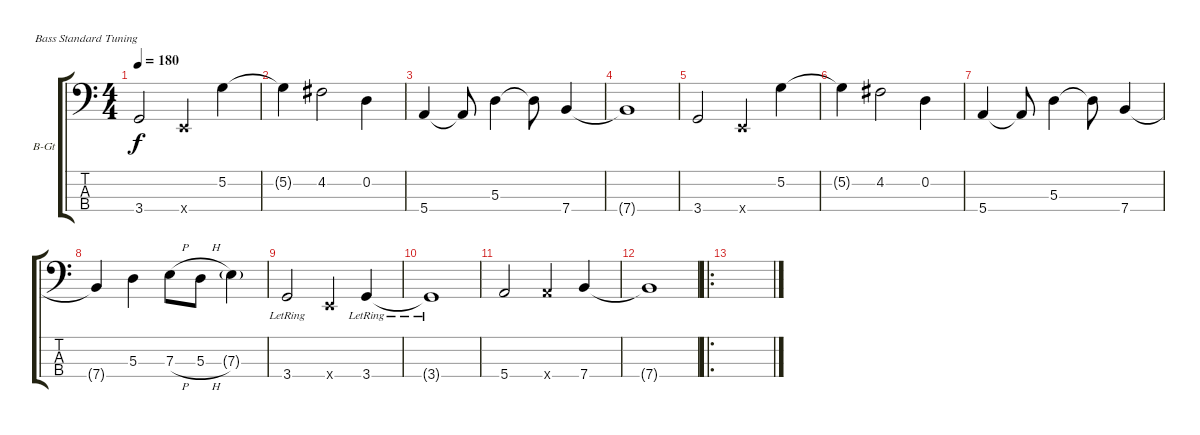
\defaultSystemsLayout 4
\bracketExtendMode groupsimilarinstruments
\firstSystemTrackNameOrientation horizontal
\otherSystemsTrackNameOrientation horizontal
\track ("Bass Guitar" "B-Gt") {instrument electricbassfinger}
\staff {score tabs}
\tuning (G2 D2 A1 E1)
\ts (4 4)
\tempo 180
\clef f4
\ks c
3.4.2{dy f} 0.4{x}.4 5.2.4 |
5.2{t}.4 4.2.2 0.2.4 |
5.4.4 5.4{t}.8 5.3.4 5.3{t}.8 7.4.4 |
7.4{t}.1 |
3.4.2 0.4{x}.4 5.2.4 |
5.2{t}.4 4.2.2 0.2.4 |
5.4.4 5.4{t}.8 5.3.4 5.3{t}.8 7.4.4 |
7.4{t}.4 5.3.4 7.3{h}.8 5.3{h}.8 7.3{g}.4 |
3.4{lr}.2 0.4{x}.4 3.4{lr}.4 |
3.4{lr t}.1 |
5.4.2 5.4{x}.4 7.4.4 |
7.4{t}.1 |
\ro
